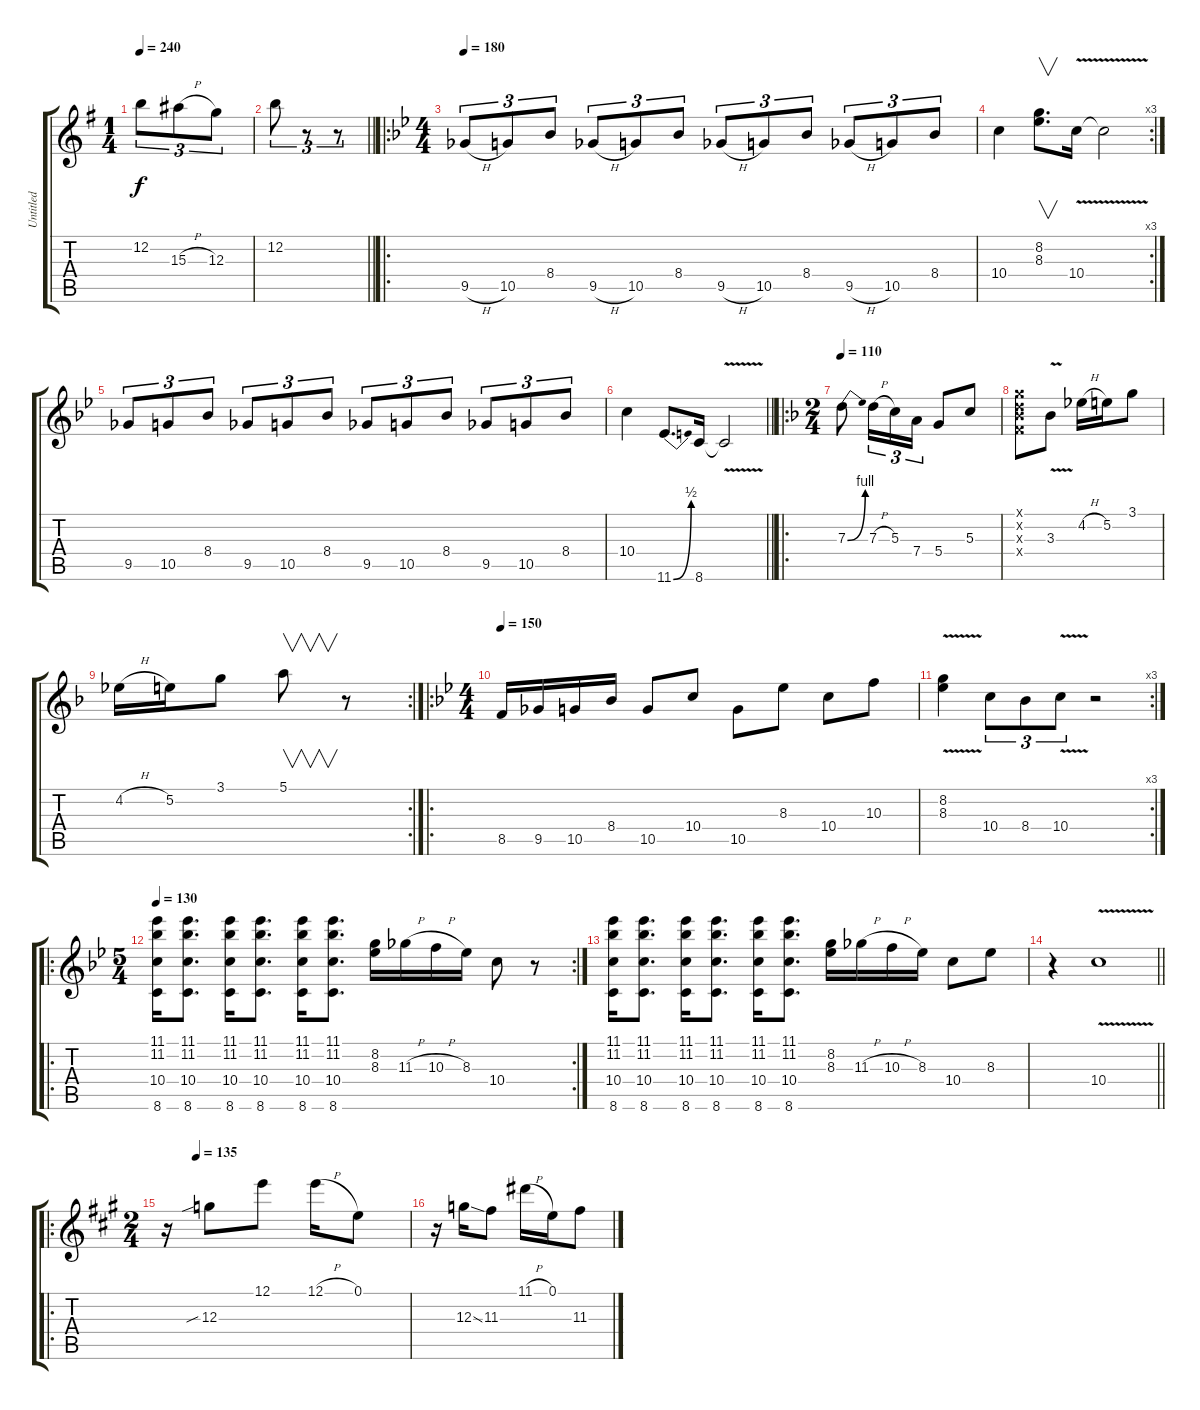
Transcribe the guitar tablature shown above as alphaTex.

\track ("Untitled" "Untitled") {instrument acousticguitarnylon}
\staff {score tabs}
\tuning (E4 B3 G3 D3 A2 E2) {hide}
\ts (1 4)
\tempo 240
\clef g2
\ks g
12.2.8{tu (3 2) dy f} 15.3{h}.8{tu (3 2)} 12.3.8{tu (3 2)} |
\barLineRight lightlight
12.2.8{tu (3 2)} r.8{tu (3 2)} r.8{tu (3 2)} |
\ro
\ts (4 4)
\tempo 180
\ks bb
9.5{h}.8{tu (3 2)} 10.5.8{tu (3 2)} 8.4.8{tu (3 2)} 9.5{h}.8{tu (3 2)} 10.5.8{tu (3 2)} 8.4.8{tu (3 2)} 9.5{h}.8{tu (3 2)} 10.5.8{tu (3 2)} 8.4.8{tu (3 2)} 9.5{h}.8{tu (3 2)} 10.5.8{tu (3 2)} 8.4.8{tu (3 2)} |
\rc 3
10.4.4 (8.2 8.3).8{v d} 10.4{v}.16 10.4{t}.2 |
9.5.8{tu (3 2)} 10.5.8{tu (3 2)} 8.4.8{tu (3 2)} 9.5.8{tu (3 2)} 10.5.8{tu (3 2)} 8.4.8{tu (3 2)} 9.5.8{tu (3 2)} 10.5.8{tu (3 2)} 8.4.8{tu (3 2)} 9.5.8{tu (3 2)} 10.5.8{tu (3 2)} 8.4.8{tu (3 2)} |
\barLineRight lightlight
10.4.4 11.6{be (bend 0 0 60 2)}.8{d} 8.6.16 8.6{v t}.2 |
\ro
\ts (2 4)
\tempo 110
\ks f
7.3{be (bend 0 0 60 4)}.8 7.3{h}.16{tu (3 2)} 5.3.16{tu (3 2)} 7.4.16{tu (3 2)} 5.4.8 5.3.8 |
(3.1{x} 3.2{x} 3.3{x} 3.4{x}).8 3.3{v}.8 4.2{h}.16 5.2.16 3.1.8 |
\rc 2
4.2{h}.16 5.2.16 3.1.8 5.1.8{v} r.8 |
\ro
\ts (4 4)
\tempo 150
\ks bb
8.5.16 9.5.16 10.5.16 8.4.16 10.5.8 10.4.8 10.5.8 8.3.8 10.4.8 10.3.8 |
\rc 3
(8.2{v} 8.3{v}).4 10.4.8{tu (3 2)} 8.4.8{tu (3 2)} 10.4{v}.8{tu (3 2)} r.2 |
\ro
\rc 2
\ts (5 4)
\tempo 130
(11.1 11.2 10.4 8.6).16 (11.1 11.2 10.4 8.6).8{d} (11.1 11.2 10.4 8.6).16 (11.1 11.2 10.4 8.6).8{d} (11.1 11.2 10.4 8.6).16 (11.1 11.2 10.4 8.6).8{d} (8.2 8.3).16 11.3{h}.16 10.3{h}.16 8.3.16 10.4.8 r.8 |
(11.1 11.2 10.4 8.6).16 (11.1 11.2 10.4 8.6).8{d} (11.1 11.2 10.4 8.6).16 (11.1 11.2 10.4 8.6).8{d} (11.1 11.2 10.4 8.6).16 (11.1 11.2 10.4 8.6).8{d} (8.2 8.3).16 11.3{h}.16 10.3{h}.16 8.3.16 10.4.8 8.3.8 |
\barLineRight lightlight
r.4 10.4{v}.1 |
\ro
\ts (2 4)
\tempo (135 0.125)
\ks a
r.16 12.3{sib}.8 12.1.8 12.1{h}.16 0.1.8 |
r.16 12.3{ss}.16 11.3.8 11.1{h}.16 0.1.16 11.3.8
